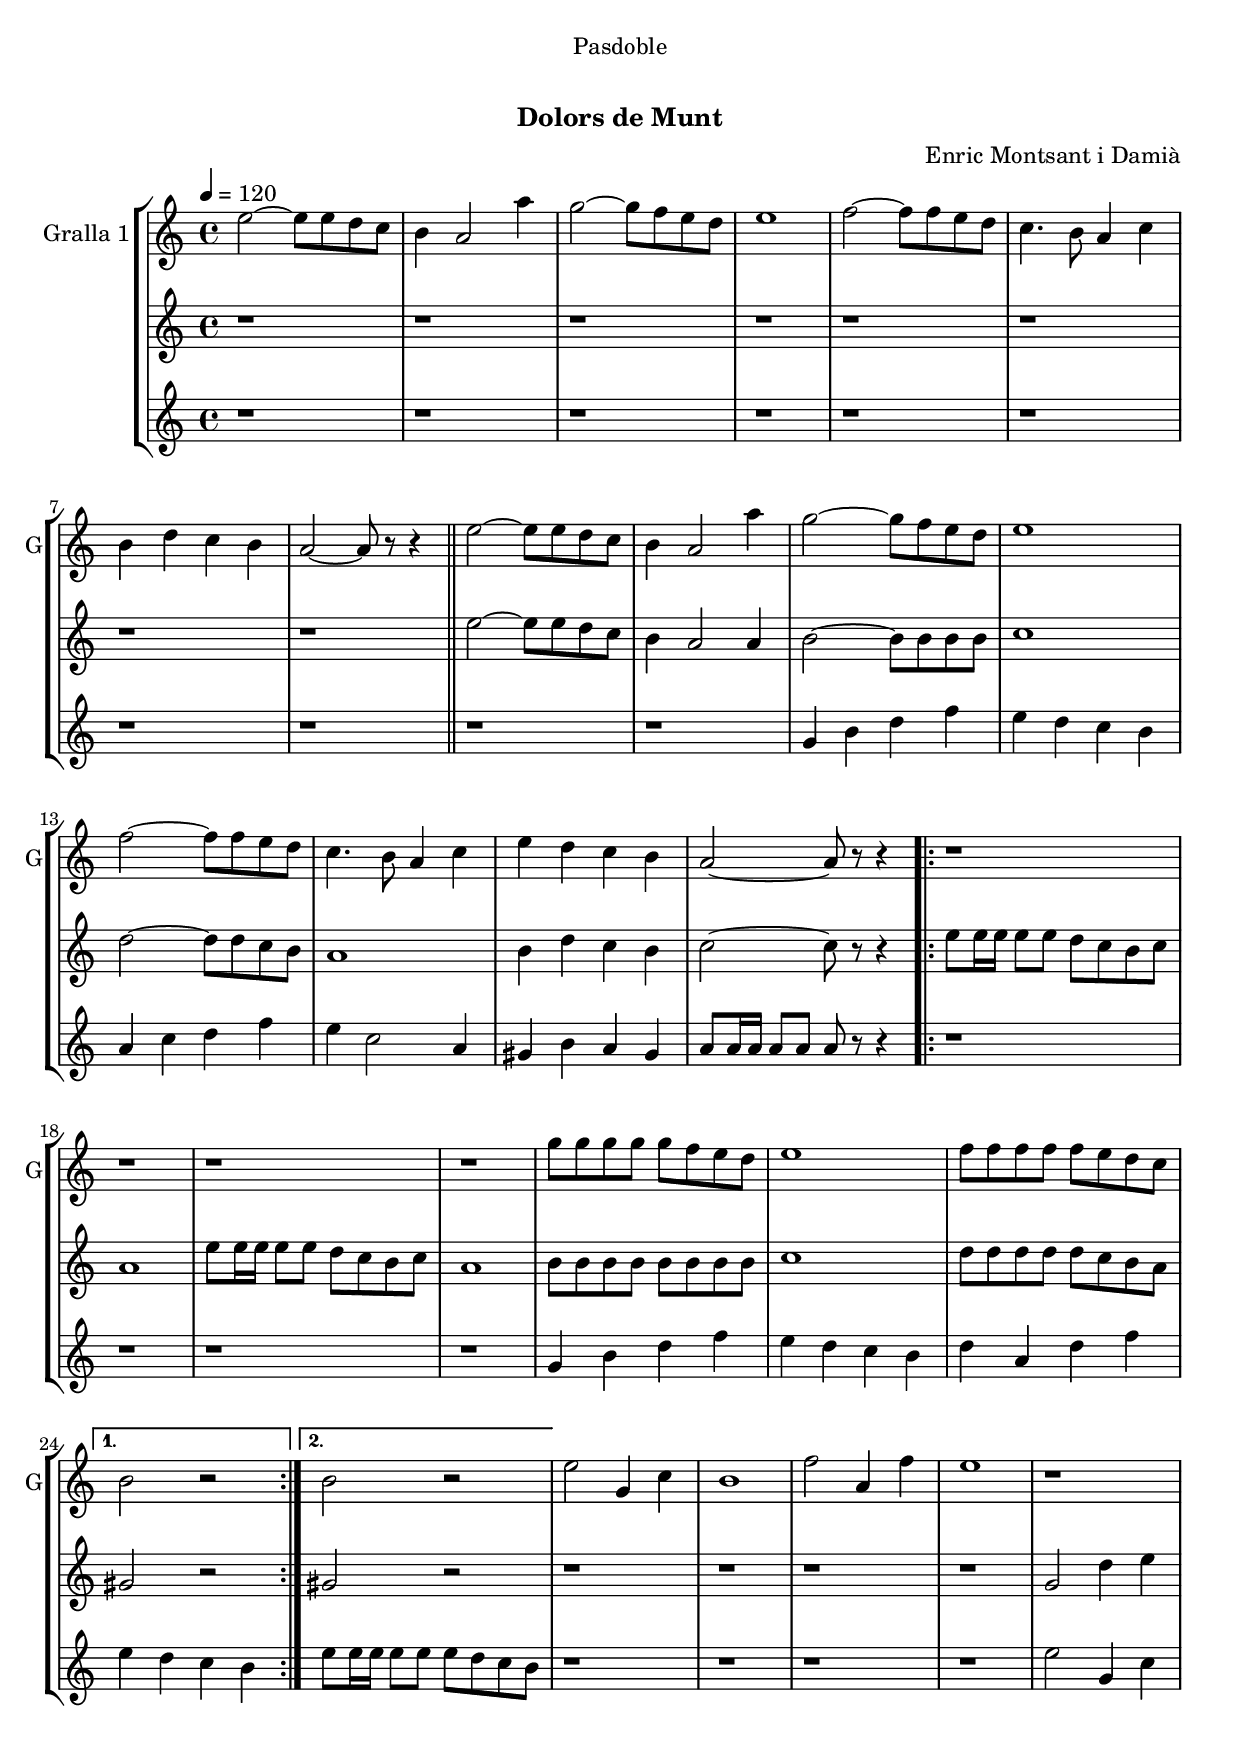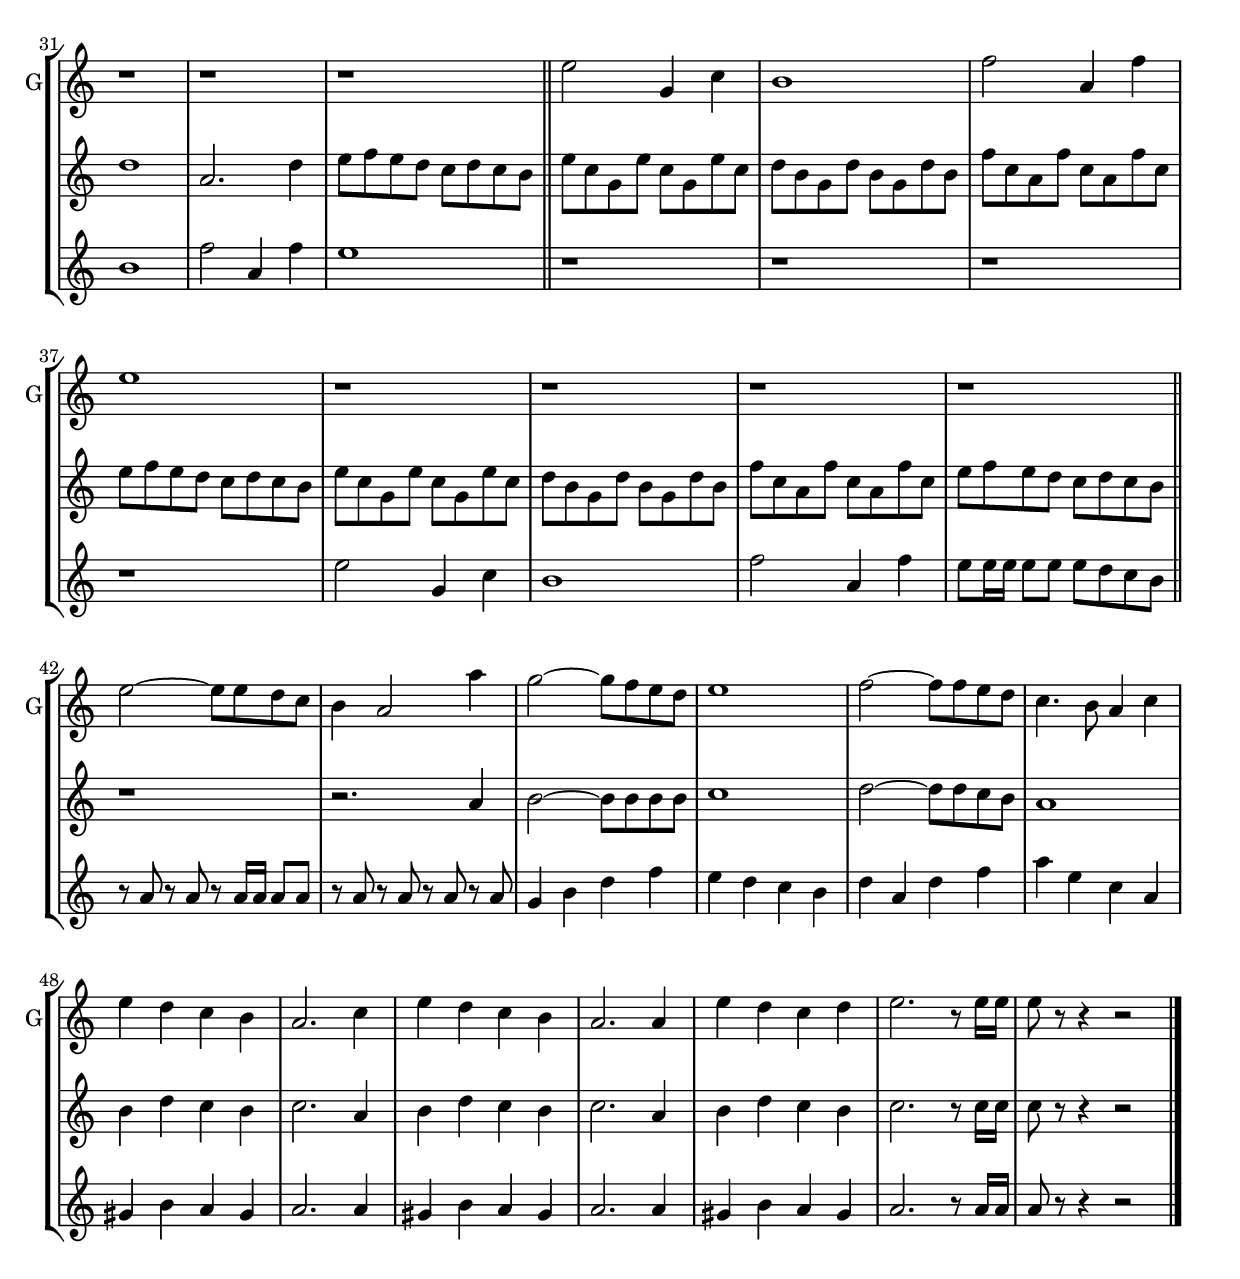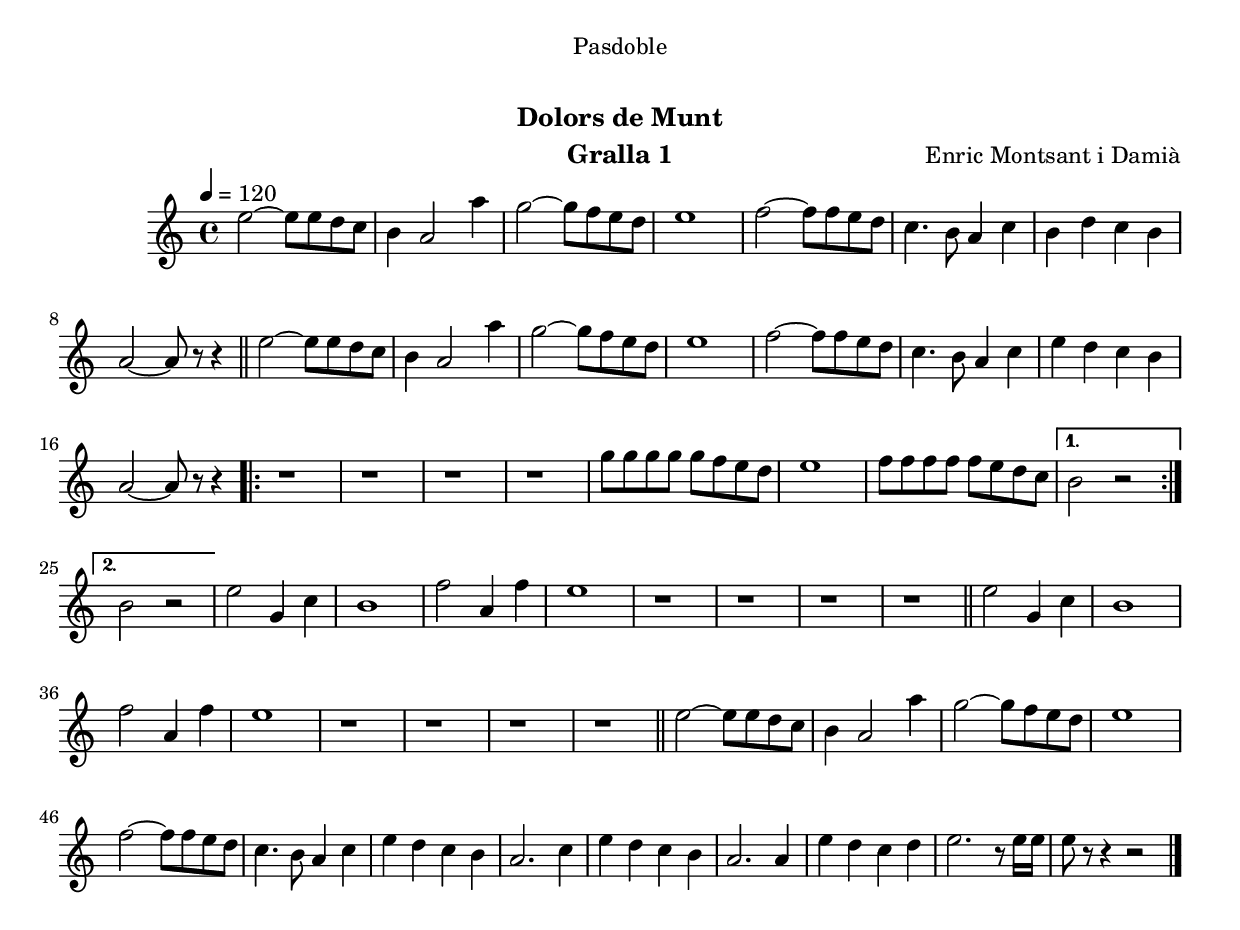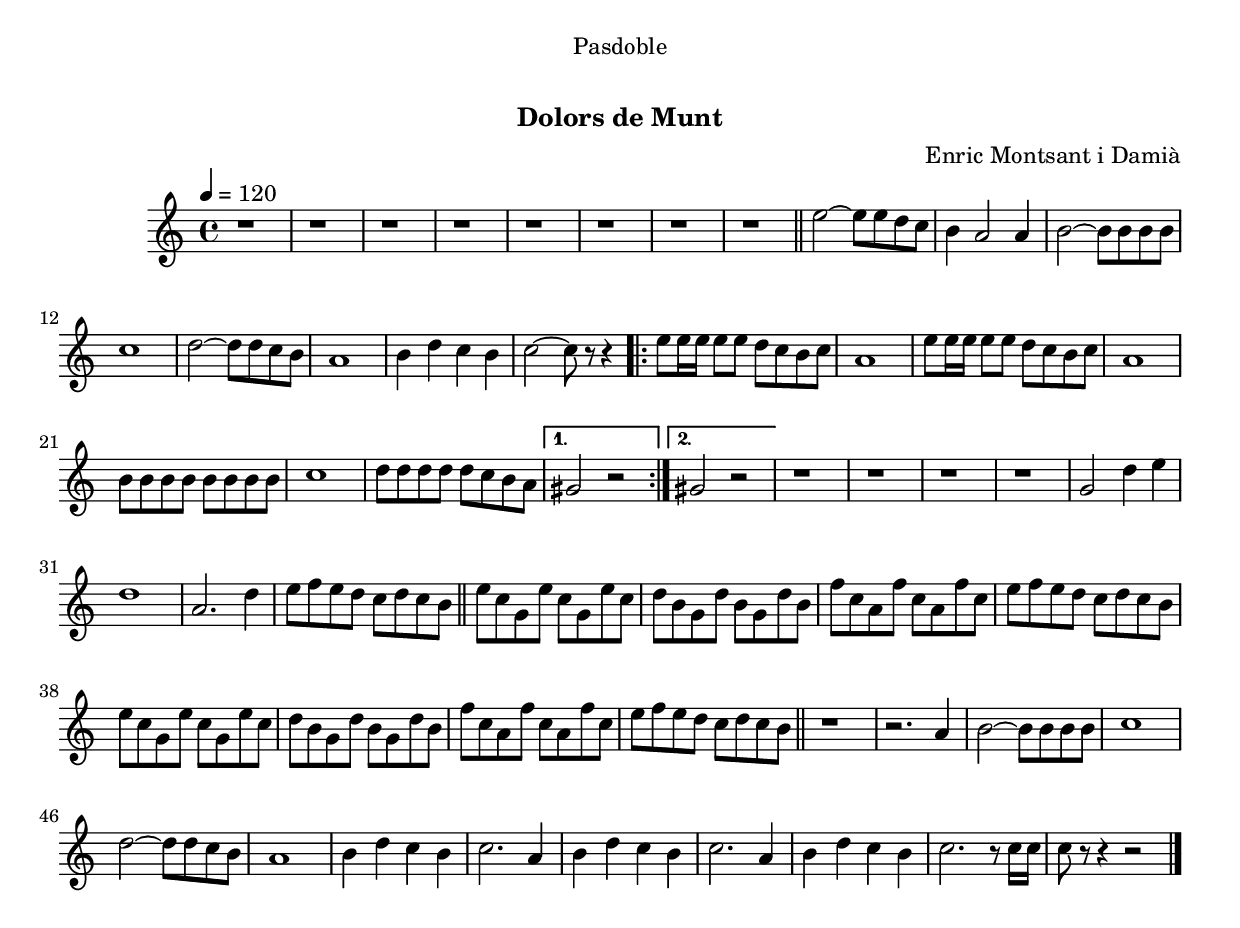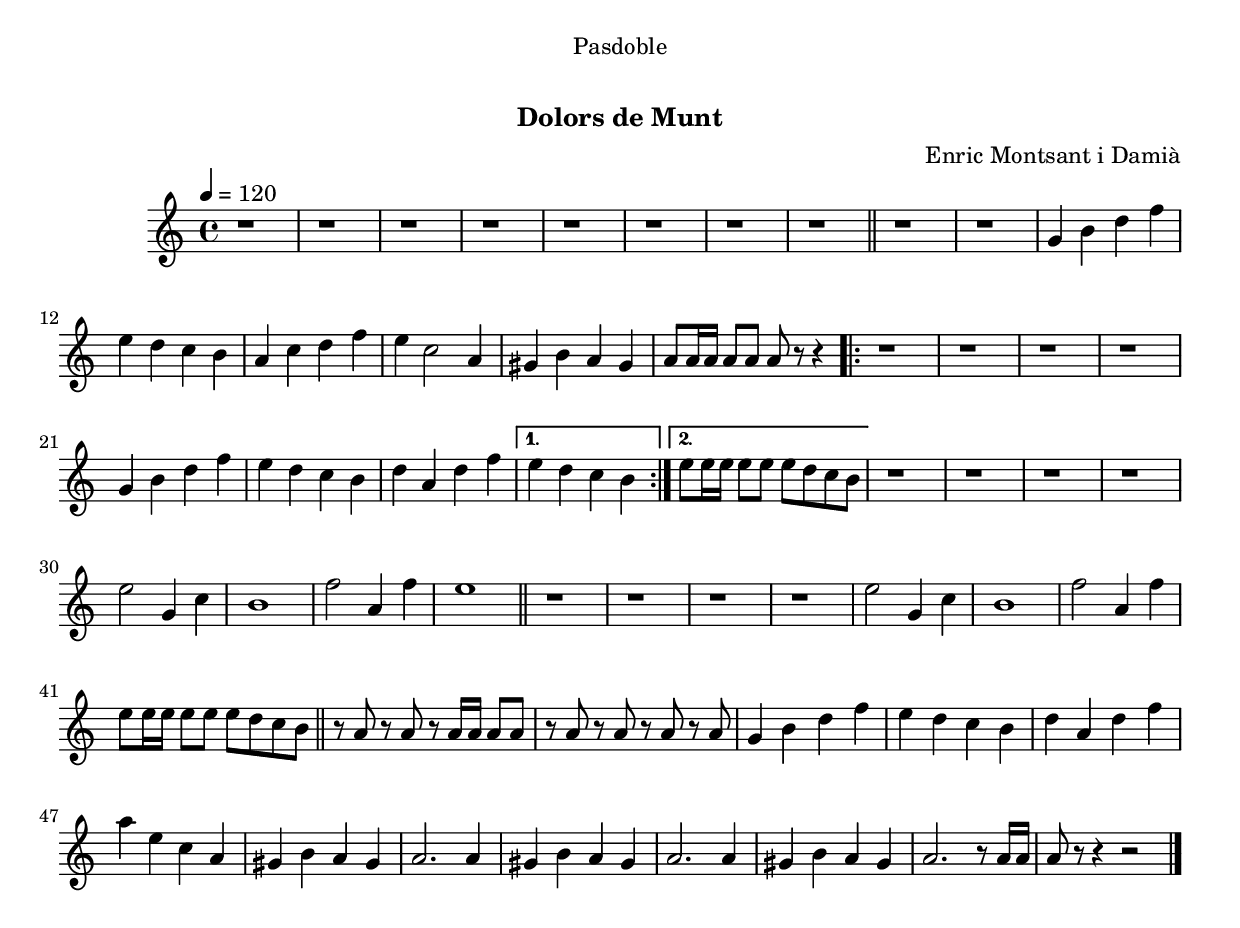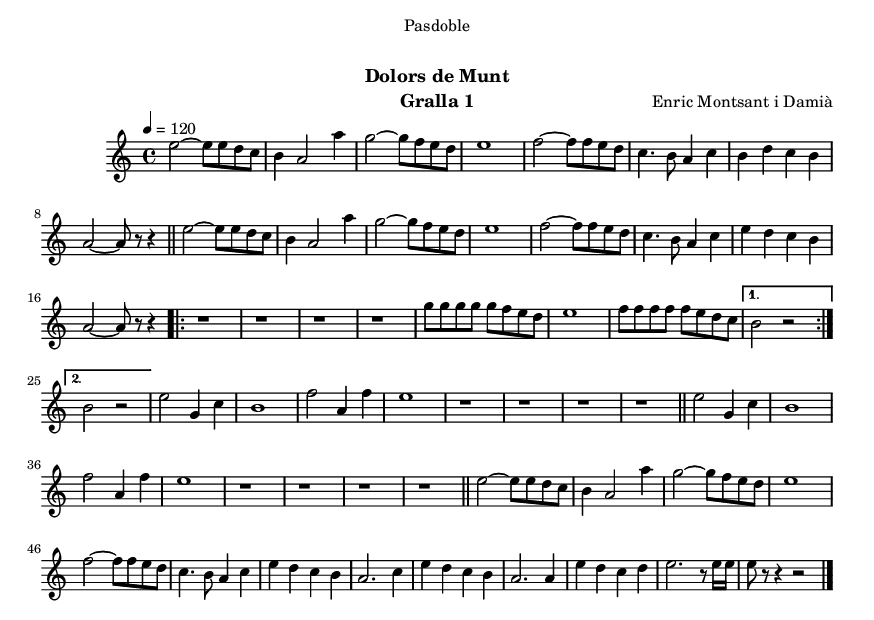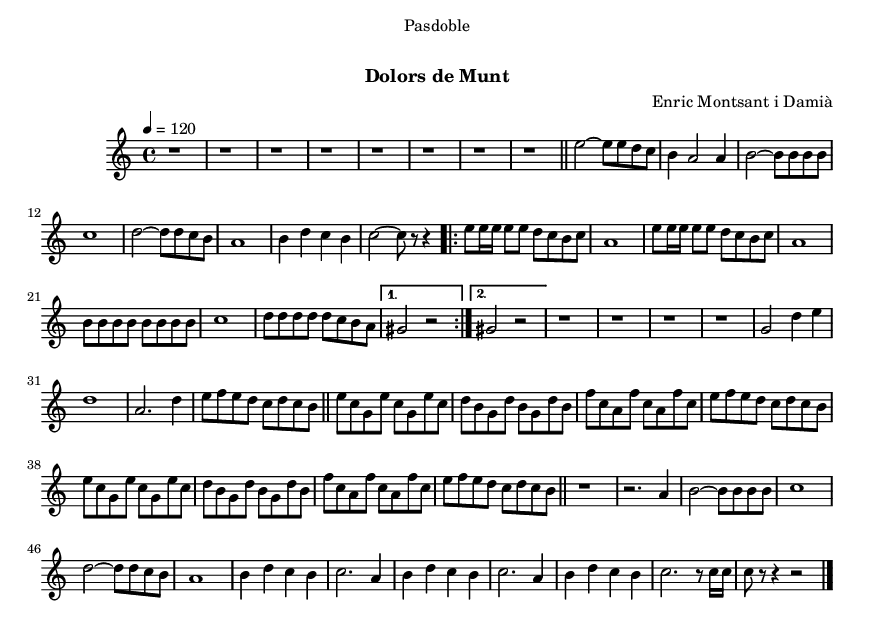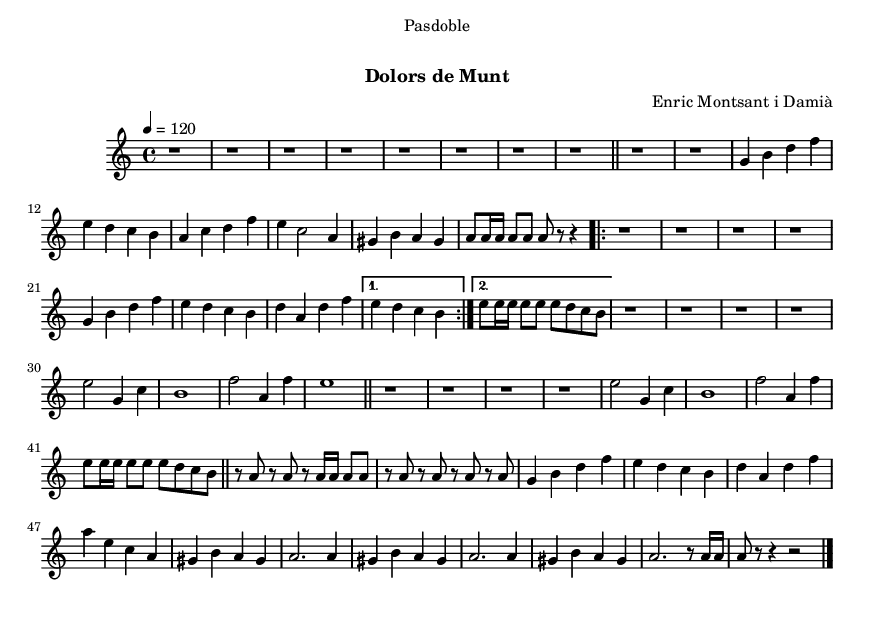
\version "2.16.0"

\header {
  dedication="Pasdoble"
  title="   "
  subtitle="Dolors de Munt"
  subsubtitle=""
  poet=""
  meter=""
  piece=""
  composer="Enric Montsant i Damià"
  arranger=""
  opus=""
  instrument=""
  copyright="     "
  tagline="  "
}

liniaroAa =
\relative e''
{
  \tempo 4=120
  \clef treble
  \key c \major
  \time 4/4
  e2 ~ e8 e d c  |
  b4 a2 a'4  |
  g2 ~ g8 f e d  |
  e1  |
  %05
  f2 ~ f8 f e d  |
  c4. b8 a4 c  |
  b4 d c b  |
  a2 ~ a8 r r4  \bar "||"
  e'2 ~ e8 e d c  |
  %10
  b4 a2 a'4  |
  g2 ~ g8 f e d  |
  e1  |
  f2 ~ f8 f e d  |
  c4. b8 a4 c  |
  %15
  e4 d c b  |
  a2 ~ a8 r r4  |
  \repeat volta 2 { r1  |
  r1  |
  r1  |
  %20
  r1  |
  g'8 g g g g f e d  |
  e1  |
  f8 f f f f e d c }
  \alternative { { b2 r }
  %25
  { b2 r } }
  e2 g,4 c  |
  b1  |
  f'2 a,4 f'  |
  e1  |
  %30
  r1  |
  r1  |
  r1  |
  r1  \bar "||"
  e2 g,4 c  |
  %35
  b1  |
  f'2 a,4 f'  |
  e1  |
  r1  |
  r1  |
  %40
  r1  |
  r1  \bar "||"
  e2 ~ e8 e d c  |
  b4 a2 a'4  |
  g2 ~ g8 f e d  |
  %45
  e1  |
  f2 ~ f8 f e d  |
  c4. b8 a4 c  |
  e4 d c b  |
  a2. c4  |
  %50
  e4 d c b  |
  a2. a4  |
  e'4 d c d  |
  e2. r8 e16 e  |
  e8 r r4 r2  \bar "|."
}

liniaroAb =
\relative e''
{
  \tempo 4=120
  \clef treble
  \key c \major
  \time 4/4
  r1  |
  r1  |
  r1  |
  r1  |
  %05
  r1  |
  r1  |
  r1  |
  r1  \bar "||"
  e2 ~ e8 e d c  |
  %10
  b4 a2 a4  |
  b2 ~ b8 b b b  |
  c1  |
  d2 ~ d8 d c b  |
  a1  |
  %15
  b4 d c b  |
  c2 ~ c8 r r4  |
  \repeat volta 2 { e8 e16 e e8 e d c b c  |
  a1  |
  e'8 e16 e e8 e d c b c  |
  %20
  a1  |
  b8 b b b b b b b  |
  c1  |
  d8 d d d d c b a }
  \alternative { { gis2 r }
  %25
  { gis2 r } }
  r1  |
  r1  |
  r1  |
  r1  |
  %30
  g2 d'4 e  |
  d1  |
  a2. d4  |
  e8 f e d c d c b  \bar "||"
  e8 c g e' c g e' c  |
  %35
  d8 b g d' b g d' b  |
  f'8 c a f' c a f' c  |
  e8 f e d c d c b  |
  e8 c g e' c g e' c  |
  d8 b g d' b g d' b  |
  %40
  f'8 c a f' c a f' c  |
  e8 f e d c d c b  \bar "||"
  r1  |
  r2. a4  |
  b2 ~ b8 b b b  |
  %45
  c1  |
  d2 ~ d8 d c b  |
  a1  |
  b4 d c b  |
  c2. a4  |
  %50
  b4 d c b  |
  c2. a4  |
  b4 d c b  |
  c2. r8 c16 c  |
  c8 r r4 r2  \bar "|."
}

liniaroAc =
\relative g'
{
  \tempo 4=120
  \clef treble
  \key c \major
  \time 4/4
  r1  |
  r1  |
  r1  |
  r1  |
  %05
  r1  |
  r1  |
  r1  |
  r1  \bar "||"
  r1  |
  %10
  r1  |
  g4 b d f  |
  e4 d c b  |
  a4 c d f  |
  e4 c2 a4  |
  %15
  gis4 b a gis  |
  a8 a16 a a8 a a r r4  |
  \repeat volta 2 { r1  |
  r1  |
  r1  |
  %20
  r1  |
  g4 b d f  |
  e4 d c b  |
  d4 a d f }
  \alternative { { e4 d c b }
  %25
  { e8 e16 e e8 e e d c b } }
  r1  |
  r1  |
  r1  |
  r1  |
  %30
  e2 g,4 c  |
  b1  |
  f'2 a,4 f'  |
  e1  \bar "||"
  r1  |
  %35
  r1  |
  r1  |
  r1  |
  e2 g,4 c  |
  b1  |
  %40
  f'2 a,4 f'  |
  e8 e16 e e8 e e d c b  \bar "||"
  r8 a r a r a16 a a8 a  |
  r8 a r a r a r a  |
  g4 b d f  |
  %45
  e4 d c b  |
  d4 a d f  |
  a4 e c a  |
  gis4 b a gis  |
  a2. a4  |
  %50
  gis4 b a gis  |
  a2. a4  |
  gis4 b a gis  |
  a2. r8 a16 a  |
  a8 r r4 r2  \bar "|."
}

\book {

\paper {
  print-page-number = false
}

\bookpart {
  \score {
    \new StaffGroup {
      \override Score.RehearsalMark #'self-alignment-X = #LEFT
      <<
        \new Staff \with {instrumentName = #"Gralla 1" shortInstrumentName = #"G"} \liniaroAa
        \new Staff \with {instrumentName = #"" shortInstrumentName = #" "} \liniaroAb
        \new Staff \with {instrumentName = #"" shortInstrumentName = #" "} \liniaroAc
      >>
    }
    \layout {}
  }\score { \unfoldRepeats
    \new StaffGroup {
      \override Score.RehearsalMark #'self-alignment-X = #LEFT
      <<
        \new Staff \with {instrumentName = #"Gralla 1" shortInstrumentName = #"G"} \liniaroAa
        \new Staff \with {instrumentName = #"" shortInstrumentName = #" "} \liniaroAb
        \new Staff \with {instrumentName = #"" shortInstrumentName = #" "} \liniaroAc
      >>
    }
    \midi {}
  }
}

\bookpart {
  \header {instrument="Gralla 1"}
  \score {
    \new StaffGroup {
      \override Score.RehearsalMark #'self-alignment-X = #LEFT
      <<
        \new Staff \liniaroAa
      >>
    }
    \layout {}
  }\score { \unfoldRepeats
    \new StaffGroup {
      \override Score.RehearsalMark #'self-alignment-X = #LEFT
      <<
        \new Staff \liniaroAa
      >>
    }
    \midi {}
  }
}

\bookpart {
  \header {instrument=""}
  \score {
    \new StaffGroup {
      \override Score.RehearsalMark #'self-alignment-X = #LEFT
      <<
        \new Staff \liniaroAb
      >>
    }
    \layout {}
  }\score { \unfoldRepeats
    \new StaffGroup {
      \override Score.RehearsalMark #'self-alignment-X = #LEFT
      <<
        \new Staff \liniaroAb
      >>
    }
    \midi {}
  }
}

\bookpart {
  \header {instrument=""}
  \score {
    \new StaffGroup {
      \override Score.RehearsalMark #'self-alignment-X = #LEFT
      <<
        \new Staff \liniaroAc
      >>
    }
    \layout {}
  }\score { \unfoldRepeats
    \new StaffGroup {
      \override Score.RehearsalMark #'self-alignment-X = #LEFT
      <<
        \new Staff \liniaroAc
      >>
    }
    \midi {}
  }
}

}

\book {

\paper {
  print-page-number = false
  #(set-paper-size "a6landscape")
  #(layout-set-staff-size 14)
}

\bookpart {
  \header {instrument="Gralla 1"}
  \score {
    \new StaffGroup {
      \override Score.RehearsalMark #'self-alignment-X = #LEFT
      <<
        \new Staff \liniaroAa
      >>
    }
    \layout {}
  }
}

\bookpart {
  \header {instrument=""}
  \score {
    \new StaffGroup {
      \override Score.RehearsalMark #'self-alignment-X = #LEFT
      <<
        \new Staff \liniaroAb
      >>
    }
    \layout {}
  }
}

\bookpart {
  \header {instrument=""}
  \score {
    \new StaffGroup {
      \override Score.RehearsalMark #'self-alignment-X = #LEFT
      <<
        \new Staff \liniaroAc
      >>
    }
    \layout {}
  }
}

}

